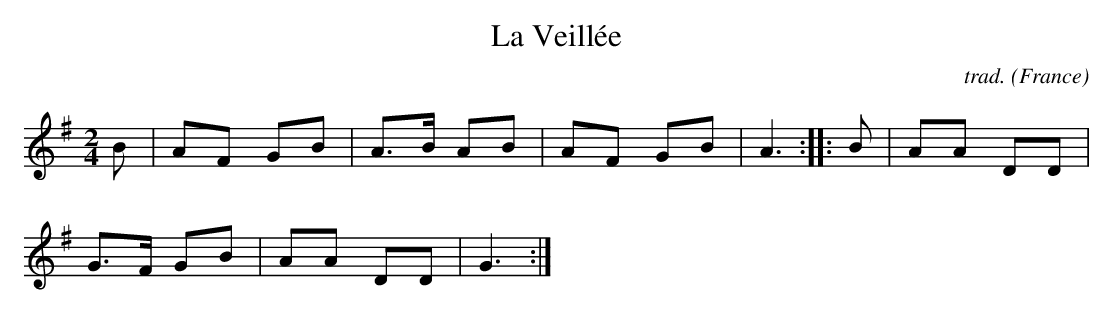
X:1
T:La Veill\'ee
C:trad.
O:France
M:2/4
L:1/8
K:G major
B | AF GB | A3/B/ AB | AF GB | A3 :: B | AA DD |
G3/F/ GB | AA DD | G3 :|
